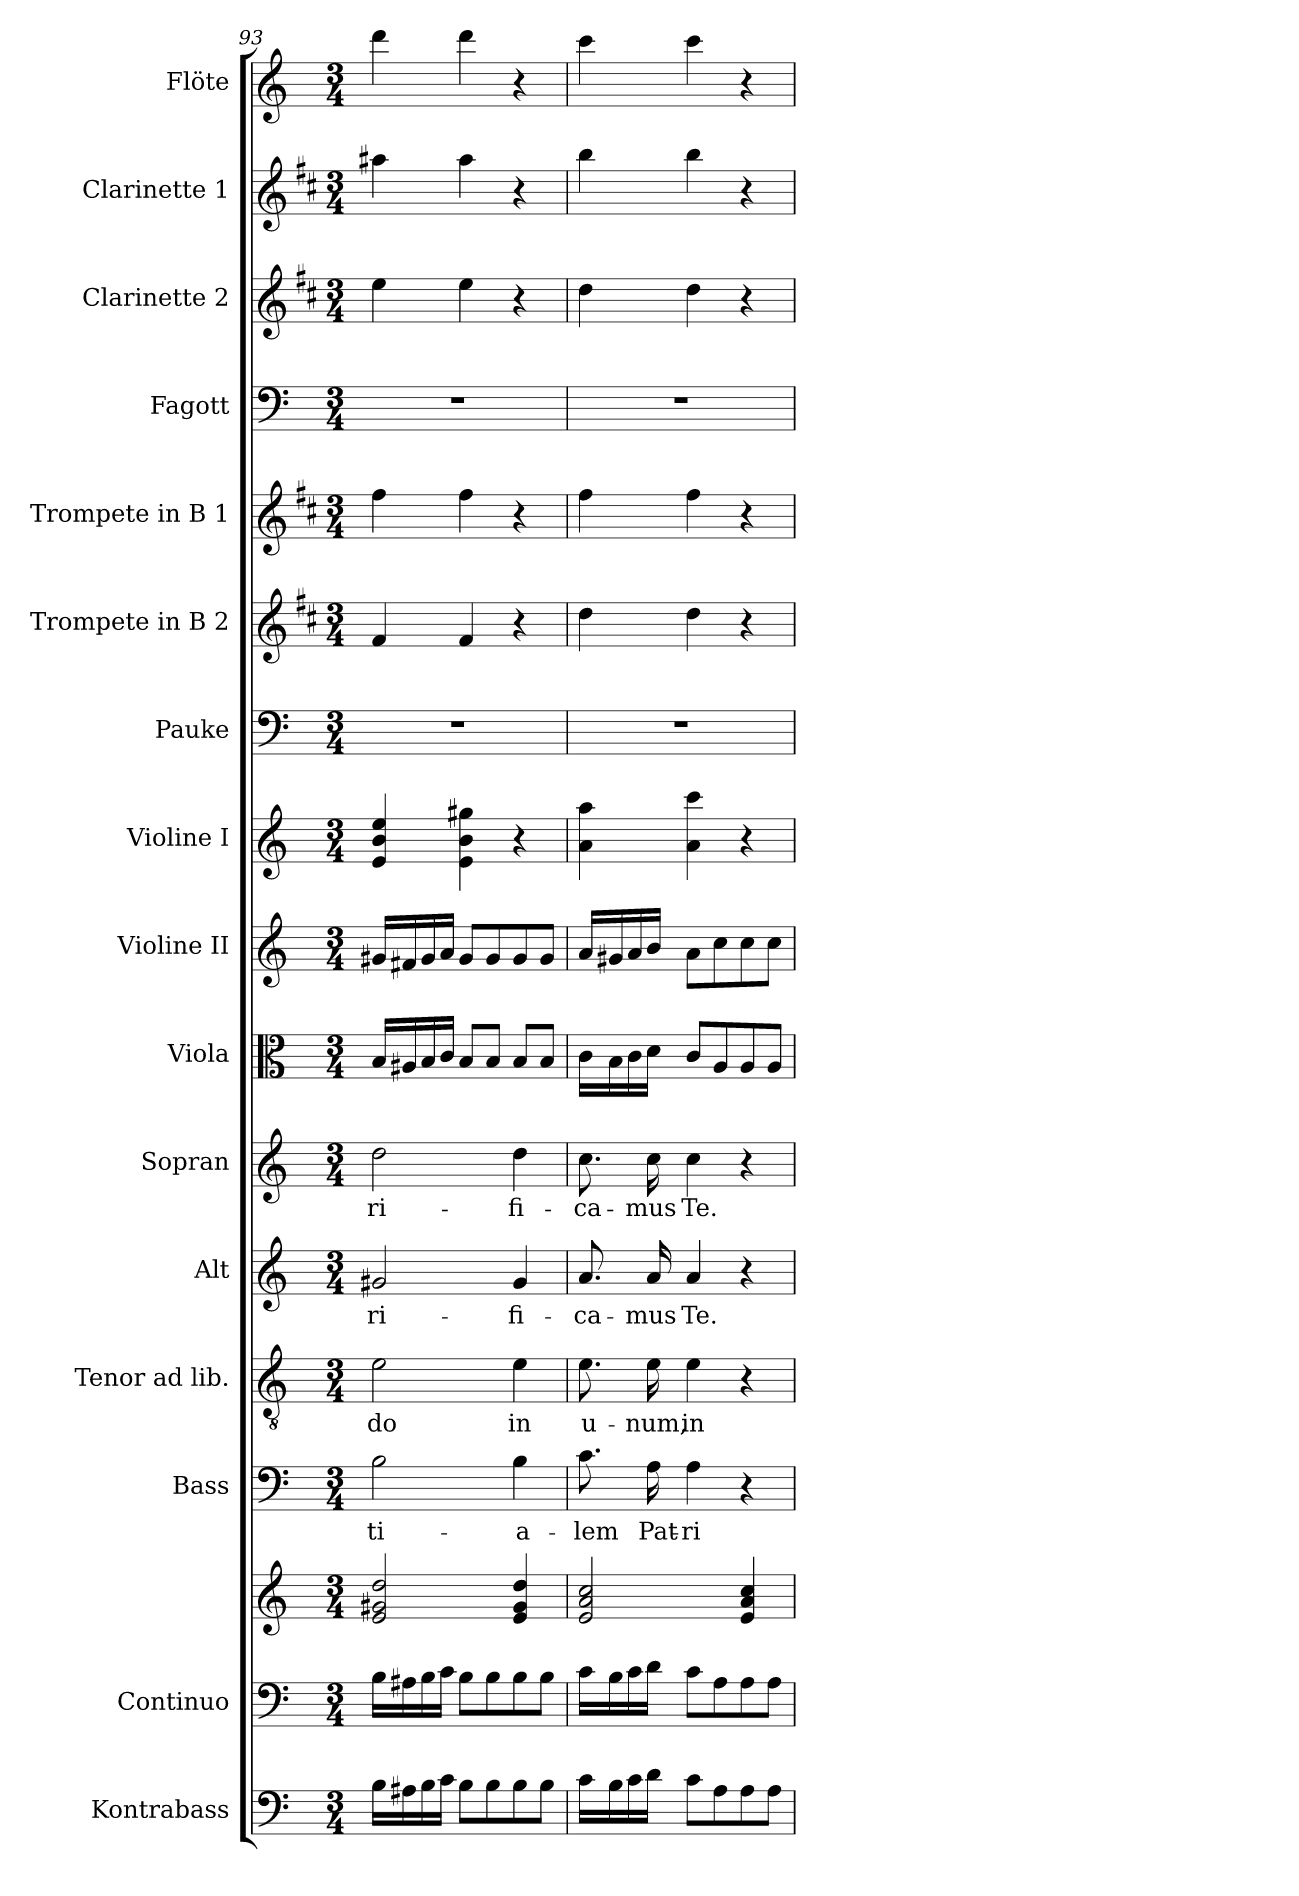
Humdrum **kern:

**kern	**kern	**kern	**kern	**text	**kern	**text	**kern	**text	**kern	**text	**kern	**kern	**kern	**kern	**kern	**kern	**kern	**kern	**kern	**kern
*part16	*part15	*part15	*part14	*part14	*part13	*part13	*part12	*part12	*part11	*part11	*part10	*part9	*part8	*part7	*part6	*part5	*part4	*part3	*part2	*part1
*staff17	*staff16	*staff15	*staff14	*staff14	*staff13	*staff13	*staff12	*staff12	*staff11	*staff11	*staff10	*staff9	*staff8	*staff7	*staff6	*staff5	*staff4	*staff3	*staff2	*staff1
*I"Kontrabass	*I"Continuo	*	*I"Bass	*	*I"Tenor ad lib.	*	*I"Alt	*	*I"Sopran	*	*I"Viola	*I"Violine II	*I"Violine I	*I"Pauke	*I"Trompete in B 2	*I"Trompete in B 1	*I"Fagott	*I"Clarinette 2	*I"Clarinette 1	*I"Flöte
*I'Kb.	*I'cont.	*	*I'B	*	*I'T	*	*I'A	*	*I'S	*	*I'Vla.	*I'Vl. II	*I'Vl. I	*I'Pk.	*	*	*I'Fg.	*I'Cl. 2	*I'Cl. 1	*I'Fl.
*clefF4	*clefF4	*clefG2	*clefF4	*	*clefGv2	*	*clefG2	*	*clefG2	*	*clefC3	*clefG2	*clefG2	*clefF4	*clefG2	*clefG2	*clefF4	*clefG2	*clefG2	*clefG2
*ITrd7c12	*	*	*	*	*	*	*	*	*	*	*	*	*	*	*ITrd1c2	*ITrd1c2	*	*ITrd1c2	*ITrd1c2	*
*k[]	*k[]	*k[]	*k[]	*	*k[]	*	*k[]	*	*k[]	*	*k[]	*k[]	*k[]	*k[]	*k[]	*k[]	*k[]	*k[]	*k[]	*k[]
*C:	*C:	*C:	*C:	*	*C:	*	*C:	*	*C:	*	*C:	*C:	*C:	*C:	*C:	*C:	*C:	*C:	*C:	*C:
*M3/4	*M3/4	*M3/4	*M3/4	*	*M3/4	*	*M3/4	*	*M3/4	*	*M3/4	*M3/4	*M3/4	*M3/4	*M3/4	*M3/4	*M3/4	*M3/4	*M3/4	*M3/4
=93	=93	=93	=93	=93	=93	=93	=93	=93	=93	=93	=93	=93	=93	=93	=93	=93	=93	=93	=93	=93
!	!	!	!	!LO:LY:b	!	!LO:LY:b	!	!LO:LY:b	!	!LO:LY:b	!	!	!	!	!	!	!	!	!	!
16BB\LL	16B\LL	2e/ 2g#X/ 2dd/	2B\	-ti-	2e\	-do	2g#X/	-ri-	2dd\	-ri-	16B/LL	16g#X/LL	4e/ 4b/ 4ee/	2.r	4e/	4ee\	2.r	4dd\	4gg#X\	4ddd\
16AA#X\	16A#X\	.	.	.	.	.	.	.	.	.	16A#X/	16f#X/	.	.	.	.	.	.	.	.
16BB\	16B\	.	.	.	.	.	.	.	.	.	16B/	16g#/	.	.	.	.	.	.	.	.
16C\JJ	16c\JJ	.	.	.	.	.	.	.	.	.	16c/JJ	16a/JJ	.	.	.	.	.	.	.	.
8BB\L	8B\L	.	.	.	.	.	.	.	.	.	8B/L	8g#/L	4e\ 4b\ 4gg#X\	.	4e/	4ee\	.	4dd\	4gg#\	4ddd\
8BB\	8B\	.	.	.	.	.	.	.	.	.	8B/J	8g#/	.	.	.	.	.	.	.	.
!	!	!	!	!LO:LY:b	!	!LO:LY:b	!	!LO:LY:b	!	!LO:LY:b	!	!	!	!	!	!	!	!	!	!
8BB\	8B\	4e/ 4g#/ 4dd/	4B\	-a-	4e\	in	4g#/	-fi-	4dd\	-fi-	8B/L	8g#/	4r	.	4r	4r	.	4r	4r	4r
8BB\J	8B\J	.	.	.	.	.	.	.	.	.	8B/J	8g#/J	.	.	.	.	.	.	.	.
=94	=94	=94	=94	=94	=94	=94	=94	=94	=94	=94	=94	=94	=94	=94	=94	=94	=94	=94	=94	=94
!	!	!	!	!LO:LY:b	!	!LO:LY:b	!	!LO:LY:b	!	!LO:LY:b	!	!	!	!	!	!	!	!	!	!
16C\LL	16c\LL	2e/ 2a/ 2cc/	8.c\	-lem	8.e\	u-	8.a/	-ca-	8.cc\	-ca-	16c\LL	16a/LL	4a\ 4aa\	2.r	4cc\	4ee\	2.r	4cc\	4aa\	4ccc\
16BB\	16B\	.	.	.	.	.	.	.	.	.	16B\	16g#X/	.	.	.	.	.	.	.	.
16C\	16c\	.	.	.	.	.	.	.	.	.	16c\	16a/	.	.	.	.	.	.	.	.
!	!	!	!	!LO:LY:b	!	!LO:LY:b	!	!LO:LY:b	!	!LO:LY:b	!	!	!	!	!	!	!	!	!	!
16D\JJ	16d\JJ	.	16A\	Pat-	16e\	-num,	16a/	-mus	16cc\	-mus	16d\JJ	16b/JJ	.	.	.	.	.	.	.	.
!	!	!	!	!LO:LY:b	!	!LO:LY:b	!	!LO:LY:b	!	!LO:LY:b	!	!	!	!	!	!	!	!	!	!
8C\L	8c\L	.	4A\	-ri	4e\	in	4a/	Te.	4cc\	Te.	8c/L	8a\L	4a\ 4ccc\	.	4cc\	4ee\	.	4cc\	4aa\	4ccc\
8AA\	8A\	.	.	.	.	.	.	.	.	.	8A/	8cc\	.	.	.	.	.	.	.	.
8AA\	8A\	4e/ 4a/ 4cc/	4r	.	4r	.	4r	.	4r	.	8A/	8cc\	4r	.	4r	4r	.	4r	4r	4r
8AA\J	8A\J	.	.	.	.	.	.	.	.	.	8A/J	8cc\J	.	.	.	.	.	.	.	.
=	=	=	=	=	=	=	=	=	=	=	=	=	=	=	=	=	=	=	=	=
*-	*-	*-	*-	*-	*-	*-	*-	*-	*-	*-	*-	*-	*-	*-	*-	*-	*-	*-	*-	*-
